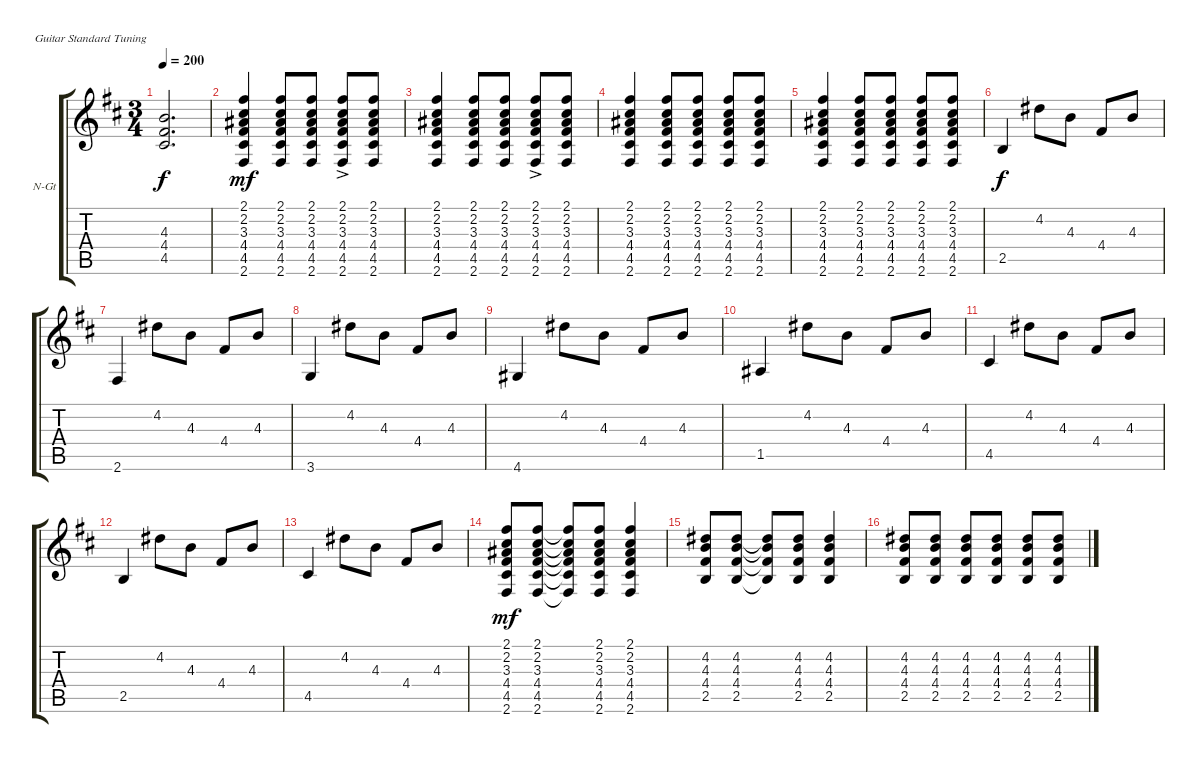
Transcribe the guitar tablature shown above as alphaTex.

\defaultSystemsLayout 4
\bracketExtendMode groupsimilarinstruments
\firstSystemTrackNameOrientation horizontal
\otherSystemsTrackNameOrientation horizontal
\track ("Nylon Guitar" "N-Gt") {instrument acousticguitarnylon}
\staff {score tabs}
\tuning (E4 B3 G3 D3 A2 E2)
\ts (3 4)
\tempo 200
\clef g2
\ks d
(4.5 4.4 4.3).2{d dy f} |
(2.6 4.5 4.4 3.3 2.2 2.1).4{dy mf} (2.6 4.5 4.4 3.3 2.2 2.1).8 (2.6 4.5 4.4 3.3 2.2 2.1).8 (2.6{ac} 4.5{ac} 4.4{ac} 3.3{ac} 2.2{ac} 2.1{ac}).8 (2.6 4.5 4.4 3.3 2.2 2.1).8 |
(2.6 4.5 4.4 3.3 2.2 2.1).4 (2.6 4.5 4.4 3.3 2.2 2.1).8 (2.6 4.5 4.4 3.3 2.2 2.1).8 (2.6{ac} 4.5{ac} 4.4{ac} 3.3{ac} 2.2{ac} 2.1{ac}).8 (2.6 4.5 4.4 3.3 2.2 2.1).8 |
(2.6 4.5 4.4 3.3 2.2 2.1).4 (2.6 4.5 4.4 3.3 2.2 2.1).8 (2.6 4.5 4.4 3.3 2.2 2.1).8 (2.6 4.5 4.4 3.3 2.2 2.1).8 (2.6 4.5 4.4 3.3 2.2 2.1).8 |
(2.6 4.5 4.4 3.3 2.2 2.1).4 (2.6 4.5 4.4 3.3 2.2 2.1).8 (2.6 4.5 4.4 3.3 2.2 2.1).8 (2.6 4.5 4.4 3.3 2.2 2.1).8 (2.6 4.5 4.4 3.3 2.2 2.1).8 |
2.5.4{dy f} 4.2.8 4.3.8 4.4.8 4.3.8 |
2.6.4 4.2.8 4.3.8 4.4.8 4.3.8 |
3.6.4 4.2.8 4.3.8 4.4.8 4.3.8 |
4.6.4 4.2.8 4.3.8 4.4.8 4.3.8 |
1.5.4 4.2.8 4.3.8 4.4.8 4.3.8 |
4.5.4 4.2.8 4.3.8 4.4.8 4.3.8 |
2.5.4 4.2.8 4.3.8 4.4.8 4.3.8 |
4.5.4 4.2.8 4.3.8 4.4.8 4.3.8 |
(2.1 2.2 3.3 4.4 4.5 2.6).8{dy mf} (2.1 2.2 3.3 4.4 4.5 2.6).8 (2.1{t} 2.2{t} 3.3{t} 4.4{t} 4.5{t} 2.6{t}).8 (2.1 2.2 3.3 4.4 4.5 2.6).8 (2.1 2.2 3.3 4.4 4.5 2.6).4 |
(2.5 4.2 4.3 4.4).8 (2.5 4.2 4.3 4.4).8 (2.5{t} 4.2{t} 4.3{t} 4.4{t}).8 (2.5 4.2 4.3 4.4).8 (2.5 4.2 4.3 4.4).4 |
(2.5 4.4 4.3 4.2).8 (2.5 4.4 4.3 4.2).8 (2.5 4.4 4.3 4.2).8 (2.5 4.4 4.3 4.2).8 (2.5 4.4 4.3 4.2).8 (2.5 4.4 4.3 4.2).8
